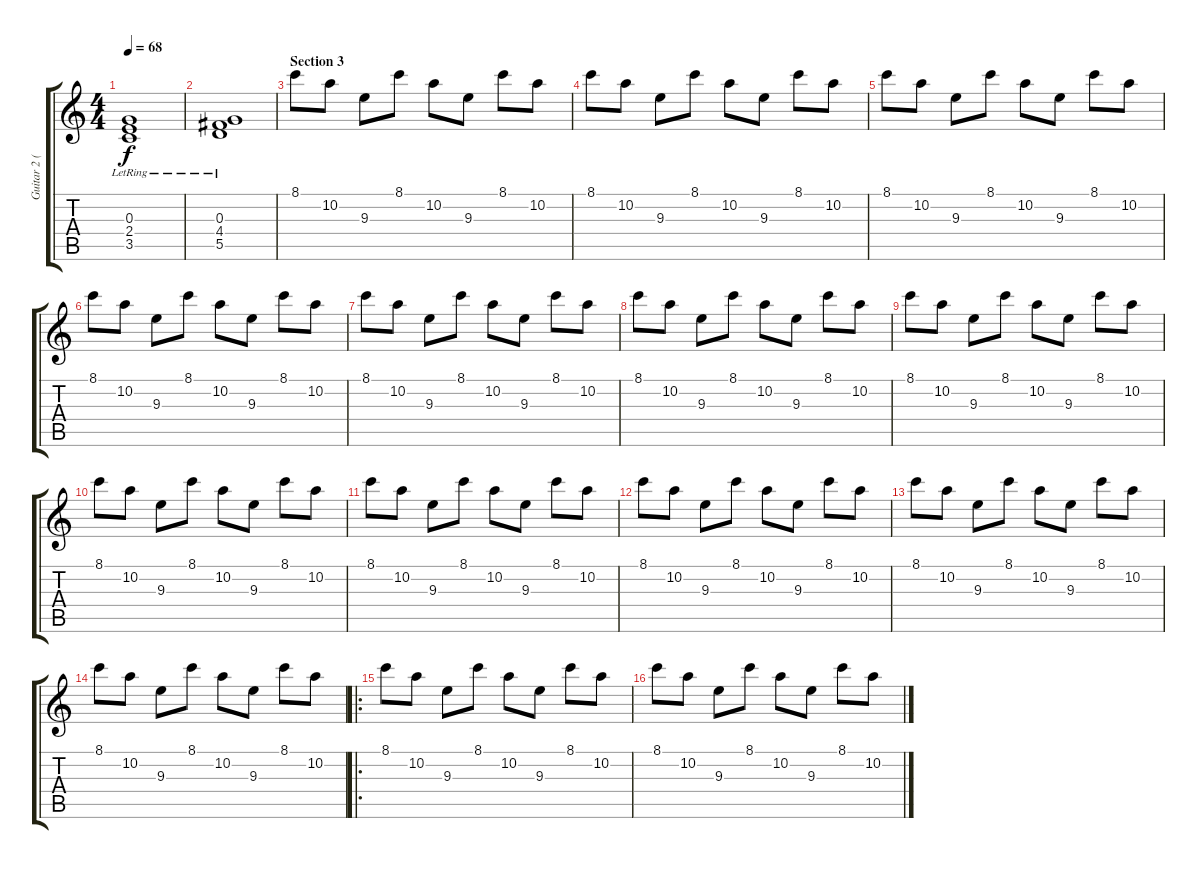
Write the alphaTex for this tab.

\track ("Guitar 2 (Solo)" "Guitar 2 (") {instrument acousticguitarnylon}
\staff {score tabs}
\tuning (E4 B3 G3 D3 A2 E2) {hide}
\ts (4 4)
\tempo 68
\clef g2
\ks c
(0.3 2.4{lr} 3.5{lr}).1{dy f} |
(0.3{lr} 4.4 5.5{lr}).1 |
\section ("" "Section 3")
8.1.8 10.2.8 9.3.8 8.1.8 10.2.8 9.3.8 8.1.8 10.2.8 |
8.1.8 10.2.8 9.3.8 8.1.8 10.2.8 9.3.8 8.1.8 10.2.8 |
8.1.8 10.2.8 9.3.8 8.1.8 10.2.8 9.3.8 8.1.8 10.2.8 |
8.1.8 10.2.8 9.3.8 8.1.8 10.2.8 9.3.8 8.1.8 10.2.8 |
8.1.8 10.2.8 9.3.8 8.1.8 10.2.8 9.3.8 8.1.8 10.2.8 |
8.1.8 10.2.8 9.3.8 8.1.8 10.2.8 9.3.8 8.1.8 10.2.8 |
8.1.8 10.2.8 9.3.8 8.1.8 10.2.8 9.3.8 8.1.8 10.2.8 |
8.1.8 10.2.8 9.3.8 8.1.8 10.2.8 9.3.8 8.1.8 10.2.8 |
8.1.8 10.2.8 9.3.8 8.1.8 10.2.8 9.3.8 8.1.8 10.2.8 |
8.1.8 10.2.8 9.3.8 8.1.8 10.2.8 9.3.8 8.1.8 10.2.8 |
8.1.8 10.2.8 9.3.8 8.1.8 10.2.8 9.3.8 8.1.8 10.2.8 |
8.1.8 10.2.8 9.3.8 8.1.8 10.2.8 9.3.8 8.1.8 10.2.8 |
\ro
8.1.8 10.2.8 9.3.8 8.1.8 10.2.8 9.3.8 8.1.8 10.2.8 |
8.1.8 10.2.8 9.3.8 8.1.8 10.2.8 9.3.8 8.1.8 10.2.8
